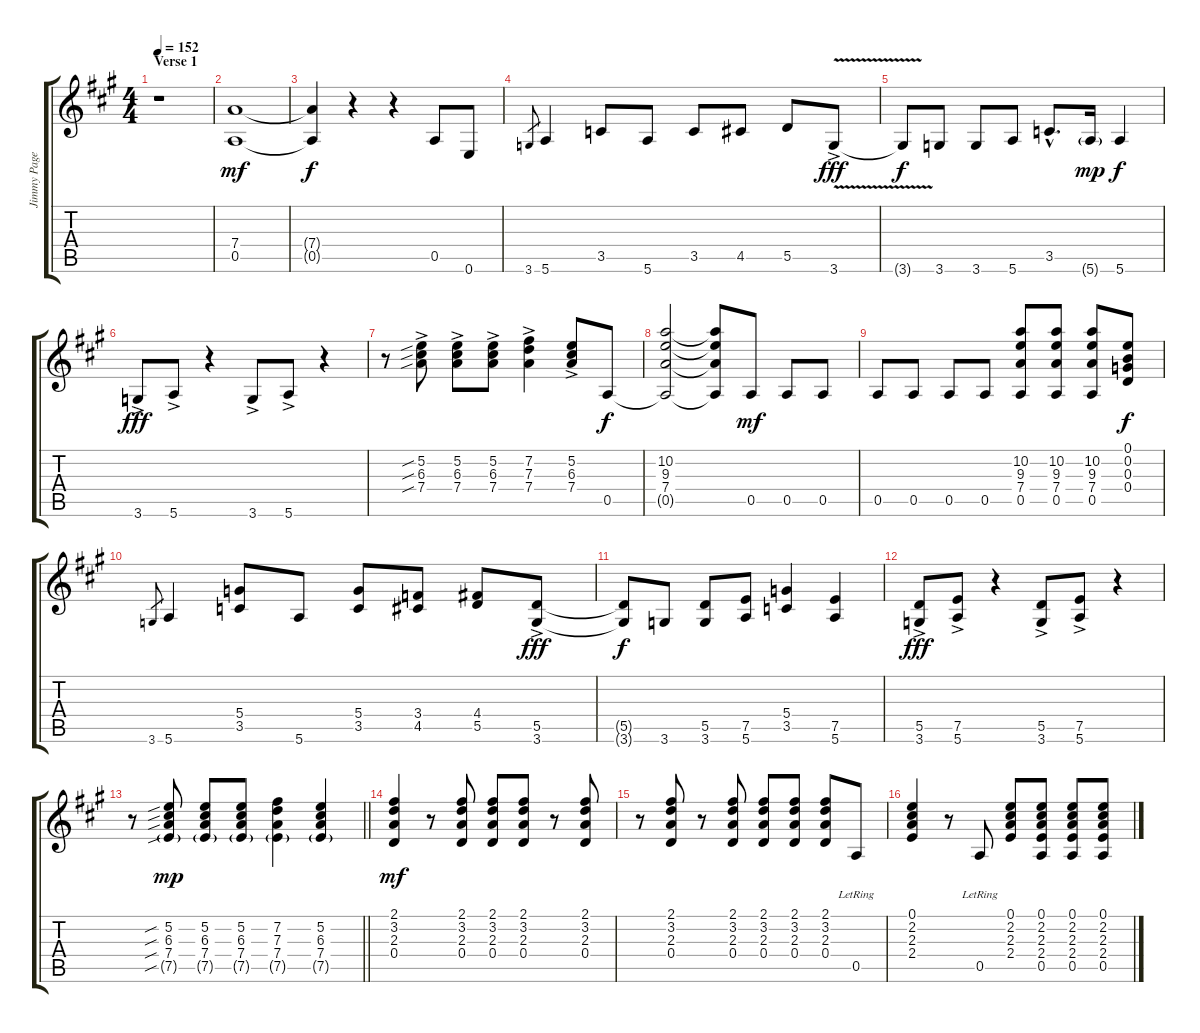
\track ("Jimmy Page" "Jimmy Page") {instrument overdrivenguitar}
\staff {score tabs}
\tuning (E4 B3 G3 D3 A2 E2) {hide}
\ts (4 4)
\section ("" "Verse 1")
\tempo 152
\clef g2
\ks a
r.1{dy mf instrument overdrivenguitar} |
(7.4 0.5).1 |
(7.4{t} 0.5{t}).4{dy f} r.4 r.4 0.5.8 0.6.8 |
3.6.8{gr} 5.6.4 3.5.8 5.6.8 3.5.8 4.5.8 5.5.8 3.6{v ac}.8{dy fff} |
3.6{t}.8{dy f} 3.6.8 3.6.8 5.6.8 3.5{hac}.8{d} 5.6{g}.16{dy mp} 5.6.4{dy f} |
3.6{ac}.8{dy fff} 5.6{ac}.8 r.4 3.6{ac}.8 5.6{ac}.8 r.4 |
r.8 (5.2{sib ac} 6.3{sib} 7.4{sib}).8 (5.2{ac} 6.3 7.4).8 (5.2{ac} 6.3 7.4).8 (7.2{ac} 7.3 7.4).4 (5.2 6.3 7.4{ac}).8 0.5.8{dy f} |
(10.2 9.3 7.4 0.5{t}).2 (10.2{t} 9.3{t} 7.4{t} 0.5{t}).8 0.5.8{dy mf} 0.5.8 0.5.8 |
0.5.8 0.5.8 0.5.8 0.5.8 (10.2 9.3 7.4 0.5).8 (10.2 9.3 7.4 0.5).8 (10.2 9.3 7.4 0.5).8 (0.1 0.2 0.3 0.4).8{dy f} |
3.6.8{gr} 5.6.4 (5.4 3.5).8 5.6.8 (5.4 3.5).8 (3.4 4.5).8 (4.4 5.5).8 (5.5 3.6{ac}).8{dy fff} |
(5.5{t} 3.6{t}).8{dy f} 3.6.8 (5.5 3.6).8 (7.5 5.6).8 (5.4 3.5).4 (7.5 5.6).4 |
(5.5 3.6{ac}).8{dy fff} (7.5 5.6{ac}).8 r.4 (5.5 3.6{ac}).8 (7.5 5.6{ac}).8 r.4 |
\barLineRight lightlight
r.8 (5.2{sib} 6.3{sib} 7.4{sib} 7.5{sib g}).8{dy mp} (5.2 6.3 7.4 7.5{g}).8 (5.2 6.3 7.4 7.5{g}).8 (7.2 7.3 7.4 7.5{g}).4 (5.2 6.3 7.4 7.5{g}).4 |
(2.1 3.2 2.3 0.4).4{dy mf} r.8 (2.1 3.2 2.3 0.4).8 (2.1 3.2 2.3 0.4).8 (2.1 3.2 2.3 0.4).8 r.8 (2.1 3.2 2.3 0.4).8 |
r.8 (2.1 3.2 2.3 0.4).8 r.8 (2.1 3.2 2.3 0.4).8 (2.1 3.2 2.3 0.4).8 (2.1 3.2 2.3 0.4).8 (2.1 3.2 2.3 0.4).8 0.5{lr}.8 |
(0.1 2.2 2.3 2.4).4 r.8 0.5{lr}.8 (0.1 2.2 2.3 2.4).8 (0.1 2.2 2.3 2.4 0.5).8 (0.1 2.2 2.3 2.4 0.5).8 (0.1 2.2 2.3 2.4 0.5).8
